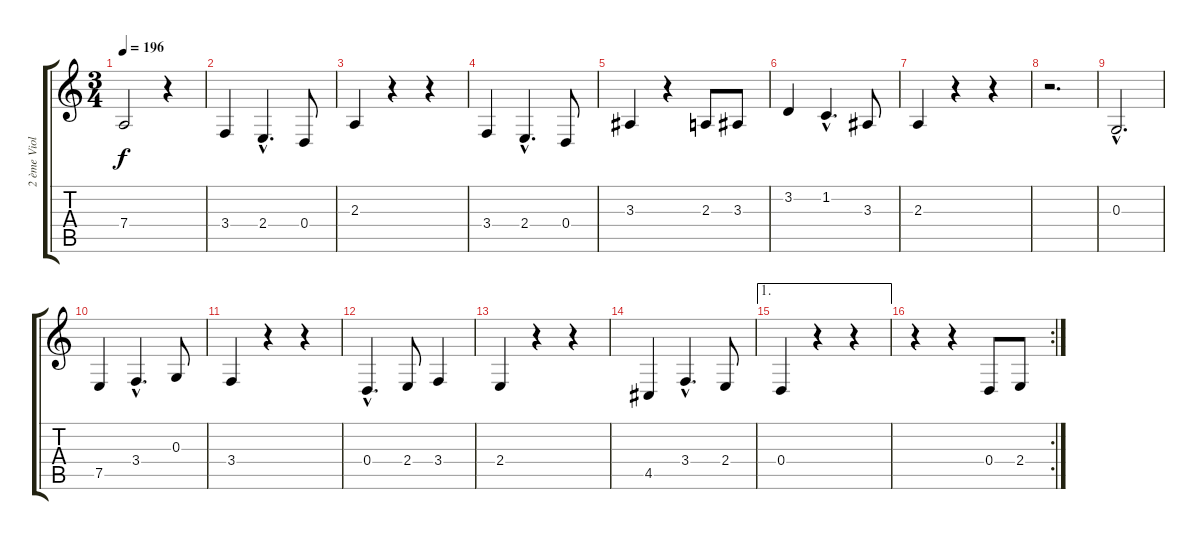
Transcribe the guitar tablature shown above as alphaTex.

\track ("2 ème Violon + Chant" "2 ème Viol") {instrument cello}
\staff {score tabs}
\tuning (E4 B3 G3 D3 A2 E2) {hide}
\ts (3 4)
\tempo 196
\clef g2
\ks c
7.4.2{dy f} r.4 |
3.4.4 2.4{hac}.4{d} 0.4.8 |
2.3.4 r.4 r.4 |
3.4.4 2.4{hac}.4{d} 0.4.8 |
3.3.4 r.4 2.3.8 3.3.8 |
3.2.4 1.2{hac}.4{d} 3.3.8 |
2.3.4 r.4 r.4 |
r.2{d} |
0.3{hac}.2{d} |
7.5.4 3.4{hac}.4{d} 0.3.8 |
3.4.4 r.4 r.4 |
0.4{hac}.4{d} 2.4.8 3.4.4 |
2.4.4 r.4 r.4 |
4.5.4 3.4{hac}.4{d} 2.4.8 |
\ae 1
0.4.4 r.4 r.4 |
\rc 2
r.4 r.4 0.4.8 2.4.8
